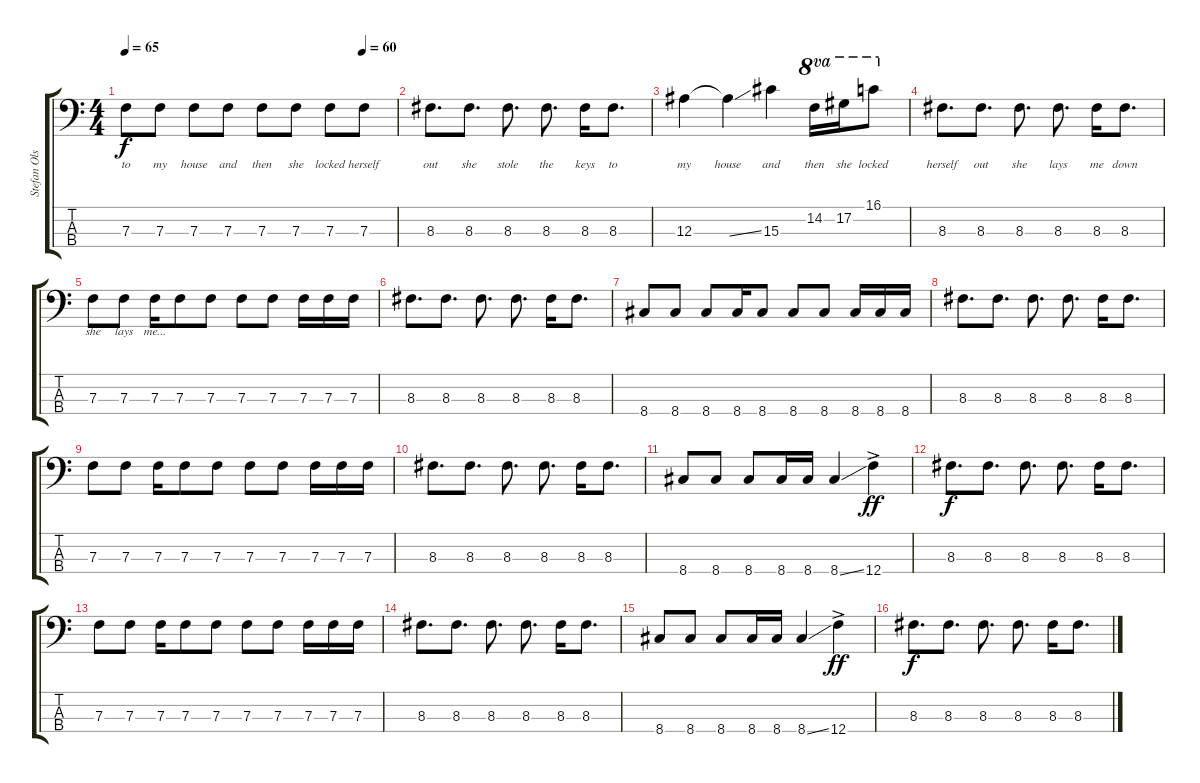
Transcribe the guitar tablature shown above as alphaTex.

\track ("Stefan Olsdal" "Stefan Ols") {instrument electricbassfinger}
\staff {score tabs}
\tuning (Ab2 Eb2 Bb1 F1) {hide}
\ts (4 4)
\tempo 65
\tempo (60 0.875)
\clef f4
\ks c
7.3.8{lyrics (0 "to") lyrics (1 "") lyrics (2 "") lyrics (3 "") lyrics (4 "") dy f} 7.3.8{lyrics (0 "my") lyrics (1 "") lyrics (2 "") lyrics (3 "") lyrics (4 "")} 7.3.8{lyrics (0 "house") lyrics (1 "") lyrics (2 "") lyrics (3 "") lyrics (4 "")} 7.3.8{lyrics (0 "and") lyrics (1 "") lyrics (2 "") lyrics (3 "") lyrics (4 "")} 7.3.8{lyrics (0 "then") lyrics (1 "") lyrics (2 "") lyrics (3 "") lyrics (4 "")} 7.3.8{lyrics (0 "she") lyrics (1 "") lyrics (2 "") lyrics (3 "") lyrics (4 "")} 7.3.8{lyrics (0 "locked") lyrics (1 "") lyrics (2 "") lyrics (3 "") lyrics (4 "")} 7.3.8{lyrics (0 "herself") lyrics (1 "") lyrics (2 "") lyrics (3 "") lyrics (4 "")} |
8.3.8{d lyrics (0 "out") lyrics (1 "") lyrics (2 "") lyrics (3 "") lyrics (4 "")} 8.3.8{d lyrics (0 "she") lyrics (1 "") lyrics (2 "") lyrics (3 "") lyrics (4 "")} 8.3.8{d lyrics (0 "stole") lyrics (1 "") lyrics (2 "") lyrics (3 "") lyrics (4 "")} 8.3.8{d lyrics (0 "the") lyrics (1 "") lyrics (2 "") lyrics (3 "") lyrics (4 "")} 8.3.16{lyrics (0 "keys") lyrics (1 "") lyrics (2 "") lyrics (3 "") lyrics (4 "")} 8.3.8{d lyrics (0 "to") lyrics (1 "") lyrics (2 "") lyrics (3 "") lyrics (4 "")} |
12.3.4{lyrics (0 "my") lyrics (1 "") lyrics (2 "") lyrics (3 "") lyrics (4 "")} 12.3{ss t}.4{lyrics (0 "house") lyrics (1 "") lyrics (2 "") lyrics (3 "") lyrics (4 "")} 15.3.4{lyrics (0 "and") lyrics (1 "") lyrics (2 "") lyrics (3 "") lyrics (4 "")} 14.2.16{ot 8va lyrics (0 "then") lyrics (1 "") lyrics (2 "") lyrics (3 "") lyrics (4 "")} 17.2.16{ot 8va lyrics (0 "she") lyrics (1 "") lyrics (2 "") lyrics (3 "") lyrics (4 "")} 16.1.8{ot 8va lyrics (0 "locked") lyrics (1 "") lyrics (2 "") lyrics (3 "") lyrics (4 "")} |
8.3.8{d lyrics (0 "herself") lyrics (1 "") lyrics (2 "") lyrics (3 "") lyrics (4 "")} 8.3.8{d lyrics (0 "out") lyrics (1 "") lyrics (2 "") lyrics (3 "") lyrics (4 "")} 8.3.8{d lyrics (0 "she") lyrics (1 "") lyrics (2 "") lyrics (3 "") lyrics (4 "")} 8.3.8{d lyrics (0 "lays") lyrics (1 "") lyrics (2 "") lyrics (3 "") lyrics (4 "")} 8.3.16{lyrics (0 "me") lyrics (1 "") lyrics (2 "") lyrics (3 "") lyrics (4 "")} 8.3.8{d lyrics (0 "down") lyrics (1 "") lyrics (2 "") lyrics (3 "") lyrics (4 "")} |
7.3.8{lyrics (0 "she") lyrics (1 "") lyrics (2 "") lyrics (3 "") lyrics (4 "")} 7.3.8{lyrics (0 "lays") lyrics (1 "") lyrics (2 "") lyrics (3 "") lyrics (4 "")} 7.3.16{lyrics (0 "me...") lyrics (1 "") lyrics (2 "") lyrics (3 "") lyrics (4 "")} 7.3.8 7.3.8 7.3.8 7.3.8 7.3.16 7.3.16 7.3.16 |
8.3.8{d} 8.3.8{d} 8.3.8{d} 8.3.8{d} 8.3.16 8.3.8{d} |
8.4.8 8.4.8 8.4.8 8.4.16 8.4.8 8.4.8 8.4.8 8.4.16 8.4.16 8.4.16 |
8.3.8{d} 8.3.8{d} 8.3.8{d} 8.3.8{d} 8.3.16 8.3.8{d} |
7.3.8 7.3.8 7.3.16 7.3.8 7.3.8 7.3.8 7.3.8 7.3.16 7.3.16 7.3.16 |
8.3.8{d} 8.3.8{d} 8.3.8{d} 8.3.8{d} 8.3.16 8.3.8{d} |
8.4.8 8.4.8 8.4.8 8.4.16 8.4.16 8.4{ss}.4 12.4{ac}.4{dy ff} |
8.3.8{d dy f} 8.3.8{d} 8.3.8{d} 8.3.8{d} 8.3.16 8.3.8{d} |
7.3.8 7.3.8 7.3.16 7.3.8 7.3.8 7.3.8 7.3.8 7.3.16 7.3.16 7.3.16 |
8.3.8{d} 8.3.8{d} 8.3.8{d} 8.3.8{d} 8.3.16 8.3.8{d} |
8.4.8 8.4.8 8.4.8 8.4.16 8.4.16 8.4{ss}.4 12.4{ac}.4{dy ff} |
8.3.8{d dy f} 8.3.8{d} 8.3.8{d} 8.3.8{d} 8.3.16 8.3.8{d}
